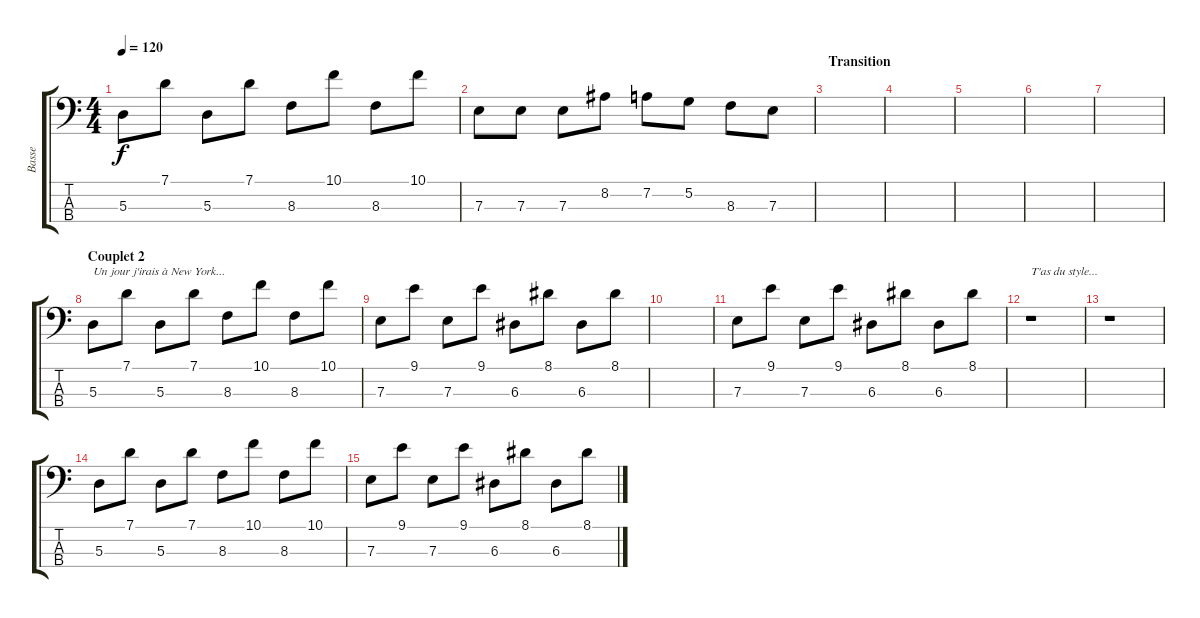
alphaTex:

\track ("Basse" "Basse") {instrument synthbass2}
\staff {score tabs}
\tuning (G2 D2 A1 E1) {hide}
\ts (4 4)
\tempo 120
\clef f4
\ks c
5.3.8{dy f} 7.1.8 5.3.8 7.1.8 8.3.8 10.1.8 8.3.8 10.1.8 |
7.3.8 7.3.8 7.3.8 8.2.8 7.2.8 5.2.8 8.3.8 7.3.8 |
\section ("" "Transition")
|
|
|
|
|
\section ("" "Couplet 2")
5.3.8{txt "Un jour j'irais à New York..."} 7.1.8 5.3.8 7.1.8 8.3.8 10.1.8 8.3.8 10.1.8 |
7.3.8 9.1.8 7.3.8 9.1.8 6.3.8 8.1.8 6.3.8 8.1.8 |
|
7.3.8 9.1.8 7.3.8 9.1.8 6.3.8 8.1.8 6.3.8 8.1.8 |
r.1{txt "T'as du style..."} |
r.1 |
5.3.8 7.1.8 5.3.8 7.1.8 8.3.8 10.1.8 8.3.8 10.1.8 |
7.3.8 9.1.8 7.3.8 9.1.8 6.3.8 8.1.8 6.3.8 8.1.8
